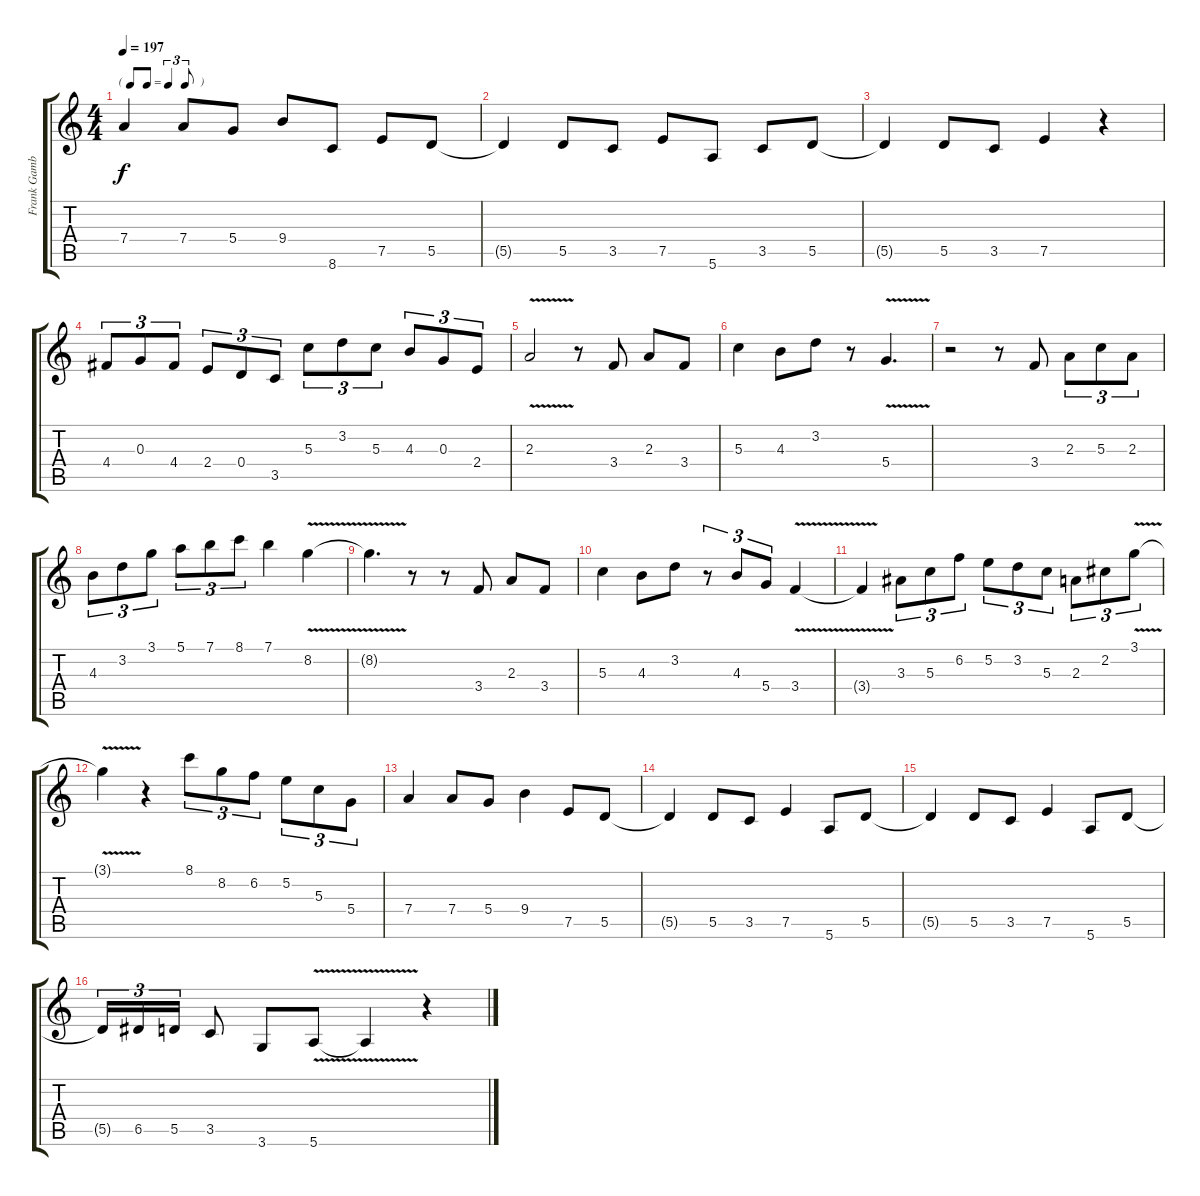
\track ("Frank Gambale Lead" "Frank Gamb") {instrument overdrivenguitar}
\staff {score tabs}
\tuning (E4 B3 G3 D3 A2 E2) {hide}
\ts (4 4)
\tf triplet8th
\tempo 197
\clef g2
\ks c
7.4.4{dy f} 7.4.8 5.4.8 9.4.8 8.6.8 7.5.8 5.5.8 |
5.5{t}.4 5.5.8 3.5.8 7.5.8 5.6.8 3.5.8 5.5.8 |
5.5{t}.4 5.5.8 3.5.8 7.5.4 r.4 |
4.4.8{tu (3 2)} 0.3.8{tu (3 2)} 4.4.8{tu (3 2)} 2.4.8{tu (3 2)} 0.4.8{tu (3 2)} 3.5.8{tu (3 2)} 5.3.8{tu (3 2)} 3.2.8{tu (3 2)} 5.3.8{tu (3 2)} 4.3.8{tu (3 2)} 0.3.8{tu (3 2)} 2.4.8{tu (3 2)} |
2.3{v}.2 r.8 3.4.8 2.3.8 3.4.8 |
5.3.4 4.3.8 3.2.8 r.8 5.4{v}.4{d} |
r.2 r.8 3.4.8 2.3.8{tu (3 2)} 5.3.8{tu (3 2)} 2.3.8{tu (3 2)} |
4.3.8{tu (3 2)} 3.2.8{tu (3 2)} 3.1.8{tu (3 2)} 5.1.8{tu (3 2)} 7.1.8{tu (3 2)} 8.1.8{tu (3 2)} 7.1.4 8.2{v}.4 |
8.2{v t}.4{d} r.8 r.8 3.4.8 2.3.8 3.4.8 |
5.3.4 4.3.8 3.2.8 r.8{tu (3 2)} 4.3.8{tu (3 2)} 5.4.8{tu (3 2)} 3.4{v}.4 |
3.4{t}.4 3.3.8{tu (3 2)} 5.3.8{tu (3 2)} 6.2.8{tu (3 2)} 5.2.8{tu (3 2)} 3.2.8{tu (3 2)} 5.3.8{tu (3 2)} 2.3.8{tu (3 2)} 2.2.8{tu (3 2)} 3.1{v}.8{tu (3 2)} |
3.1{v t}.4 r.4 8.1.8{tu (3 2)} 8.2.8{tu (3 2)} 6.2.8{tu (3 2)} 5.2.8{tu (3 2)} 5.3.8{tu (3 2)} 5.4.8{tu (3 2)} |
7.4.4 7.4.8 5.4.8 9.4.4 7.5.8 5.5.8 |
5.5{t}.4 5.5.8 3.5.8 7.5.4 5.6.8 5.5.8 |
5.5{t}.4 5.5.8 3.5.8 7.5.4 5.6.8 5.5.8 |
5.5{t}.16{tu (3 2)} 6.5.16{tu (3 2)} 5.5.16{tu (3 2)} 3.5.8 3.6.8 5.6{v}.8 5.6{t}.4 r.4
